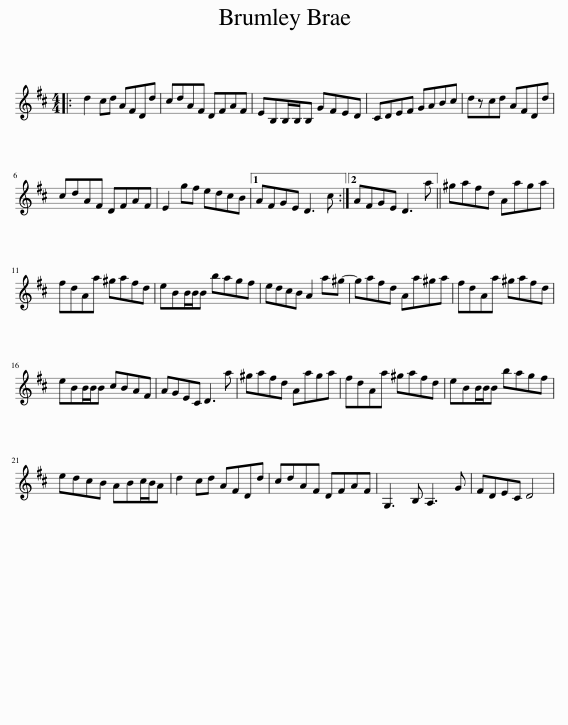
X:1
L:1/8
M:4/4
I:linebreak $
K:D
V:1 treble
V:1
|: d2 cd AFDd | cdAF DFAF | EB,B,/B,/B, GFED | CDEF GABc | dzcd AFDd |$ %5
 cdAF DFAF | E2 gf edcB |1 AFGE D3 c :|2 AFGE D3 a || ^gafd Aaga |$ %10
 fdAa ^gafd | eBB/B/B bagf | edcB A2 a^g- | gafd Aa^ga | fdAa ^gafd |$ %15
 eBB/B/B cBAF | AGEC D3 a | ^gafd Aaga | fdAa ^gafd | eBB/B/B bagf |$ %20
 edcB ABc/B/A | d2 cd AFDd | cdAF DFAF | G,3 B, A,3 G | FDEC D4 | %25
